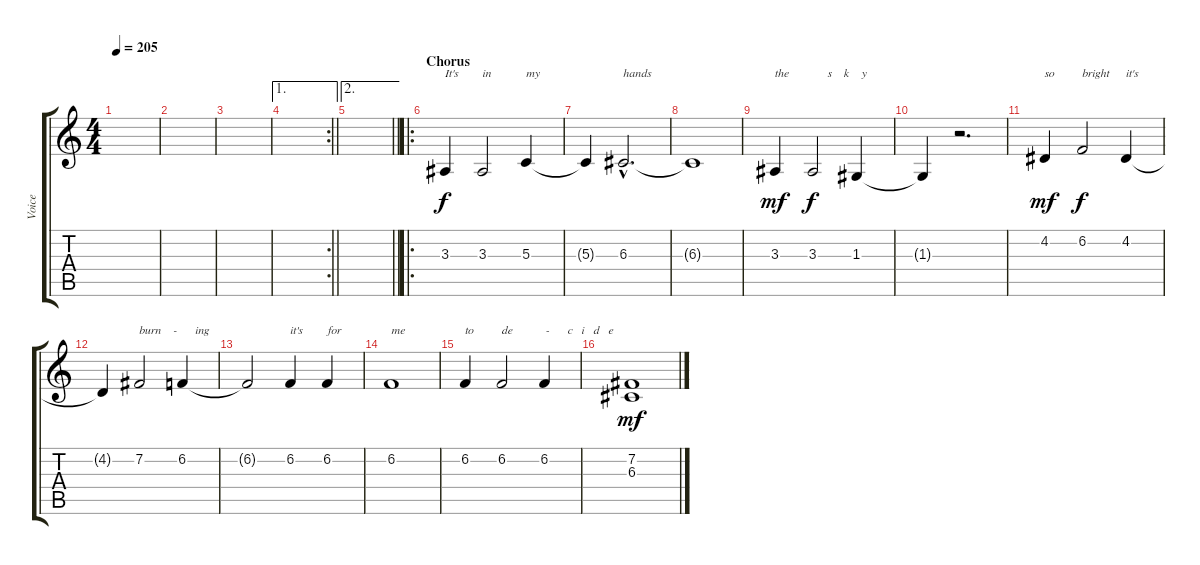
\track ("Voice" "Voice") {instrument clarinet}
\staff {score tabs}
\tuning (E4 B3 G3 D3 A2 E2) {hide}
\ts (4 4)
\tempo 205
\clef g2
\ks c
|
|
|
\ae 1
\rc 2
\barLineRight lightlight
|
\ae 2
\barLineRight lightlight
|
\ro
\section ("" "Chorus")
3.3.4{txt "It's"} 3.3.2{txt "in"} 5.3.4{txt "my"} |
5.3{t}.4 6.3{hac}.2{d txt "hands"} |
6.3{t}.1 |
3.3.4{txt "the" dy mf} 3.3.2{txt "     s    k    y" dy f} 1.3.4 |
1.3{t}.4 r.2{d} |
4.2.4{txt "so" dy mf} 6.2.2{txt "bright" dy f} 4.2.4{txt "it's"} |
4.2{t}.4 7.2.2{txt "burn    -      ing"} 6.2.4 |
6.2{t}.2 6.2.4{txt "it's"} 6.2.4{txt "for"} |
6.2.1{txt "me"} |
6.2.4{txt "to"} 6.2.2{txt "de           -      c   i   d   e  "} 6.2.4 |
(7.2 6.3).1{dy mf}
